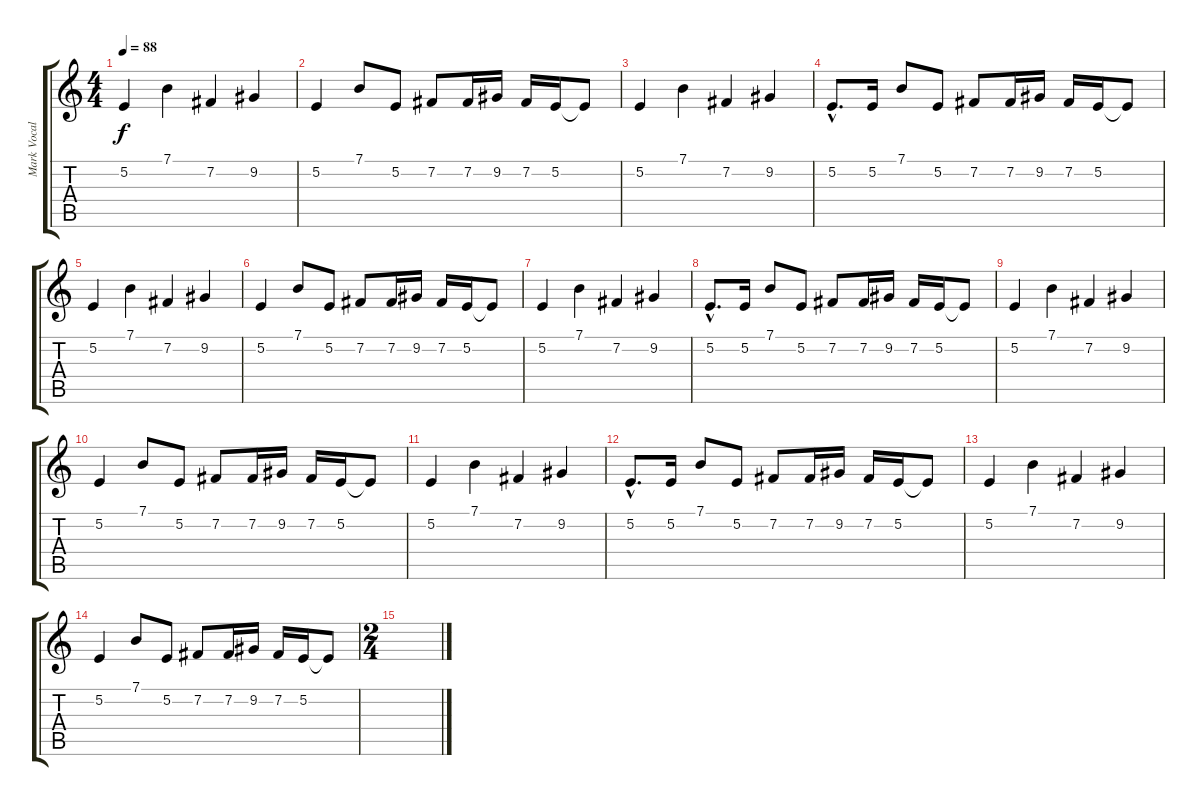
\track ("Mark Vocals 1" "Mark Vocal") {instrument altosax}
\staff {score tabs}
\tuning (E4 B3 G3 D3 A2 E2) {hide}
\ts (4 4)
\tempo 88
\clef g2
\ks c
5.2.4{dy f} 7.1.4 7.2.4 9.2.4 |
5.2.4 7.1.8 5.2.8 7.2.8 7.2.16 9.2.16 7.2.16 5.2.16 5.2{t}.8 |
5.2.4 7.1.4 7.2.4 9.2.4 |
5.2{hac}.8{d} 5.2.16 7.1.8 5.2.8 7.2.8 7.2.16 9.2.16 7.2.16 5.2.16 5.2{t}.8 |
5.2.4 7.1.4 7.2.4 9.2.4 |
5.2.4 7.1.8 5.2.8 7.2.8 7.2.16 9.2.16 7.2.16 5.2.16 5.2{t}.8 |
5.2.4 7.1.4 7.2.4 9.2.4 |
5.2{hac}.8{d} 5.2.16 7.1.8 5.2.8 7.2.8 7.2.16 9.2.16 7.2.16 5.2.16 5.2{t}.8 |
5.2.4 7.1.4 7.2.4 9.2.4 |
5.2.4 7.1.8 5.2.8 7.2.8 7.2.16 9.2.16 7.2.16 5.2.16 5.2{t}.8 |
5.2.4 7.1.4 7.2.4 9.2.4 |
5.2{hac}.8{d} 5.2.16 7.1.8 5.2.8 7.2.8 7.2.16 9.2.16 7.2.16 5.2.16 5.2{t}.8 |
5.2.4 7.1.4 7.2.4 9.2.4 |
5.2.4 7.1.8 5.2.8 7.2.8 7.2.16 9.2.16 7.2.16 5.2.16 5.2{t}.8 |
\ts (2 4)
